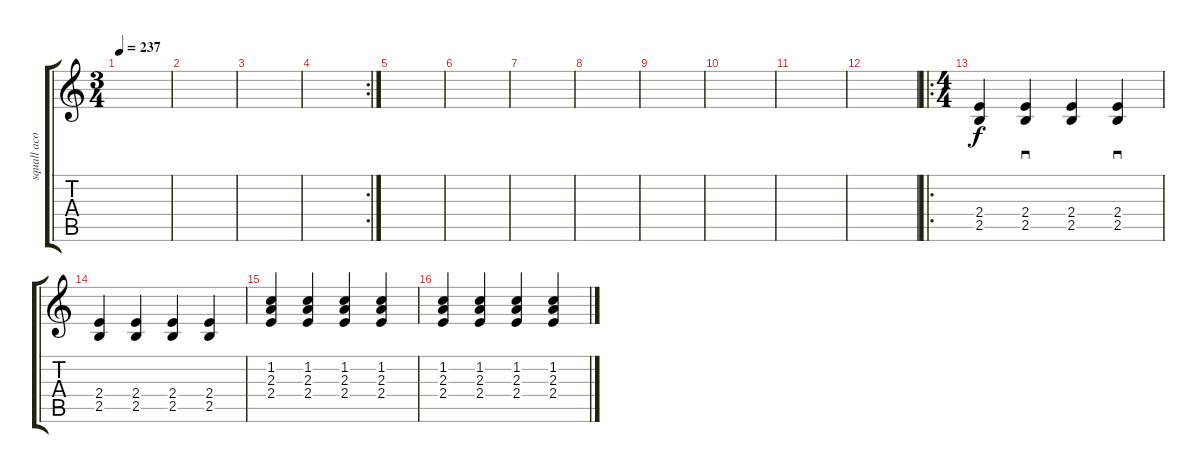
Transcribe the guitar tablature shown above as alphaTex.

\track ("squall acomp guit" "squall aco") {instrument acousticguitarsteel}
\staff {score tabs}
\tuning (E4 B3 G3 D3 A2 E2) {hide}
\ts (3 4)
\tempo 237
\clef g2
\ks c
|
|
|
\rc 2
|
|
|
|
|
|
|
|
|
\ro
\ts (4 4)
(2.4 2.5).4 (2.4 2.5).4{sd} (2.4 2.5).4 (2.4 2.5).4{sd} |
(2.4 2.5).4 (2.4 2.5).4 (2.4 2.5).4 (2.4 2.5).4 |
(1.2 2.3 2.4).4 (1.2 2.3 2.4).4 (1.2 2.3 2.4).4 (1.2 2.3 2.4).4 |
(1.2 2.3 2.4).4 (1.2 2.3 2.4).4 (1.2 2.3 2.4).4 (1.2 2.3 2.4).4
